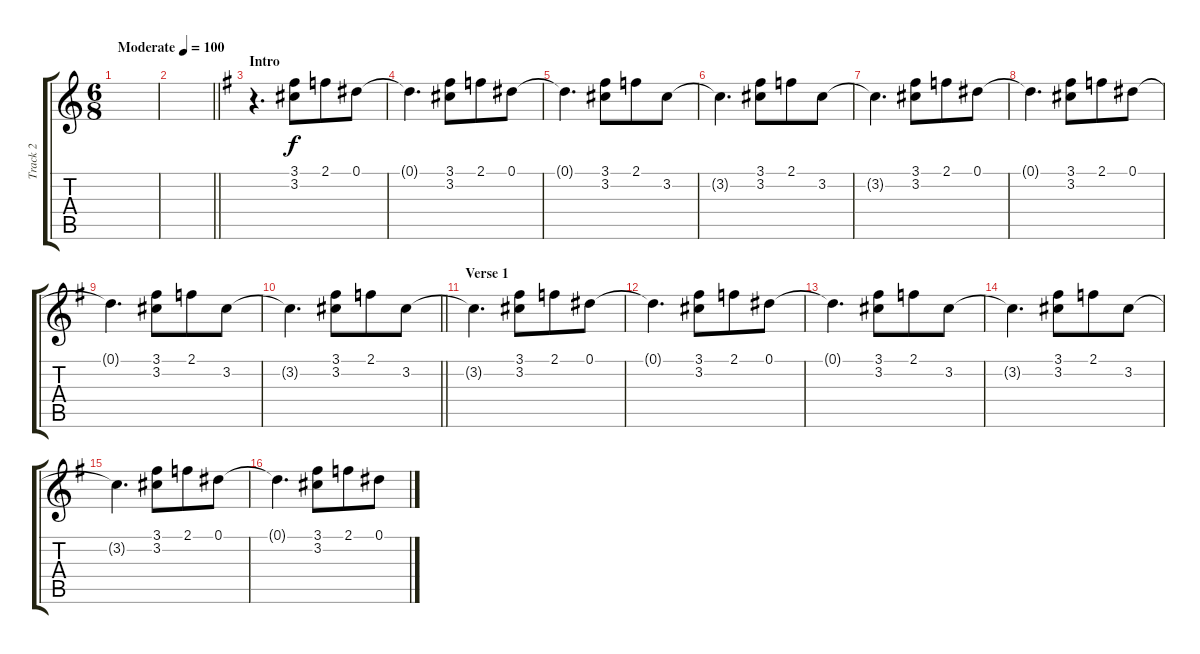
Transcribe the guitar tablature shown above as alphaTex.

\track ("Track 2" "Track 2") {instrument acousticguitarsteel}
\staff {score tabs}
\tuning (Eb4 Bb3 Gb3 Db3 Ab2 Eb2) {hide}
\ts (6 8)
\tempo (100 "Moderate")
\clef g2
\ks c
|
\barLineRight lightlight
|
\section ("" "Intro")
\ks g
r.4{d} (3.1 3.2).8 2.1.8 0.1.8 |
0.1{t}.4{d} (3.1 3.2).8 2.1.8 0.1.8 |
0.1{t}.4{d} (3.1 3.2).8 2.1.8 3.2.8 |
3.2{t}.4{d} (3.1 3.2).8 2.1.8 3.2.8 |
3.2{t}.4{d} (3.1 3.2).8 2.1.8 0.1.8 |
0.1{t}.4{d} (3.1 3.2).8 2.1.8 0.1.8 |
0.1{t}.4{d} (3.1 3.2).8 2.1.8 3.2.8 |
\barLineRight lightlight
3.2{t}.4{d} (3.1 3.2).8 2.1.8 3.2.8 |
\section ("" "Verse 1")
3.2{t}.4{d} (3.1 3.2).8 2.1.8 0.1.8 |
0.1{t}.4{d} (3.1 3.2).8 2.1.8 0.1.8 |
0.1{t}.4{d} (3.1 3.2).8 2.1.8 3.2.8 |
3.2{t}.4{d} (3.1 3.2).8 2.1.8 3.2.8 |
3.2{t}.4{d} (3.1 3.2).8 2.1.8 0.1.8 |
0.1{t}.4{d} (3.1 3.2).8 2.1.8 0.1.8
